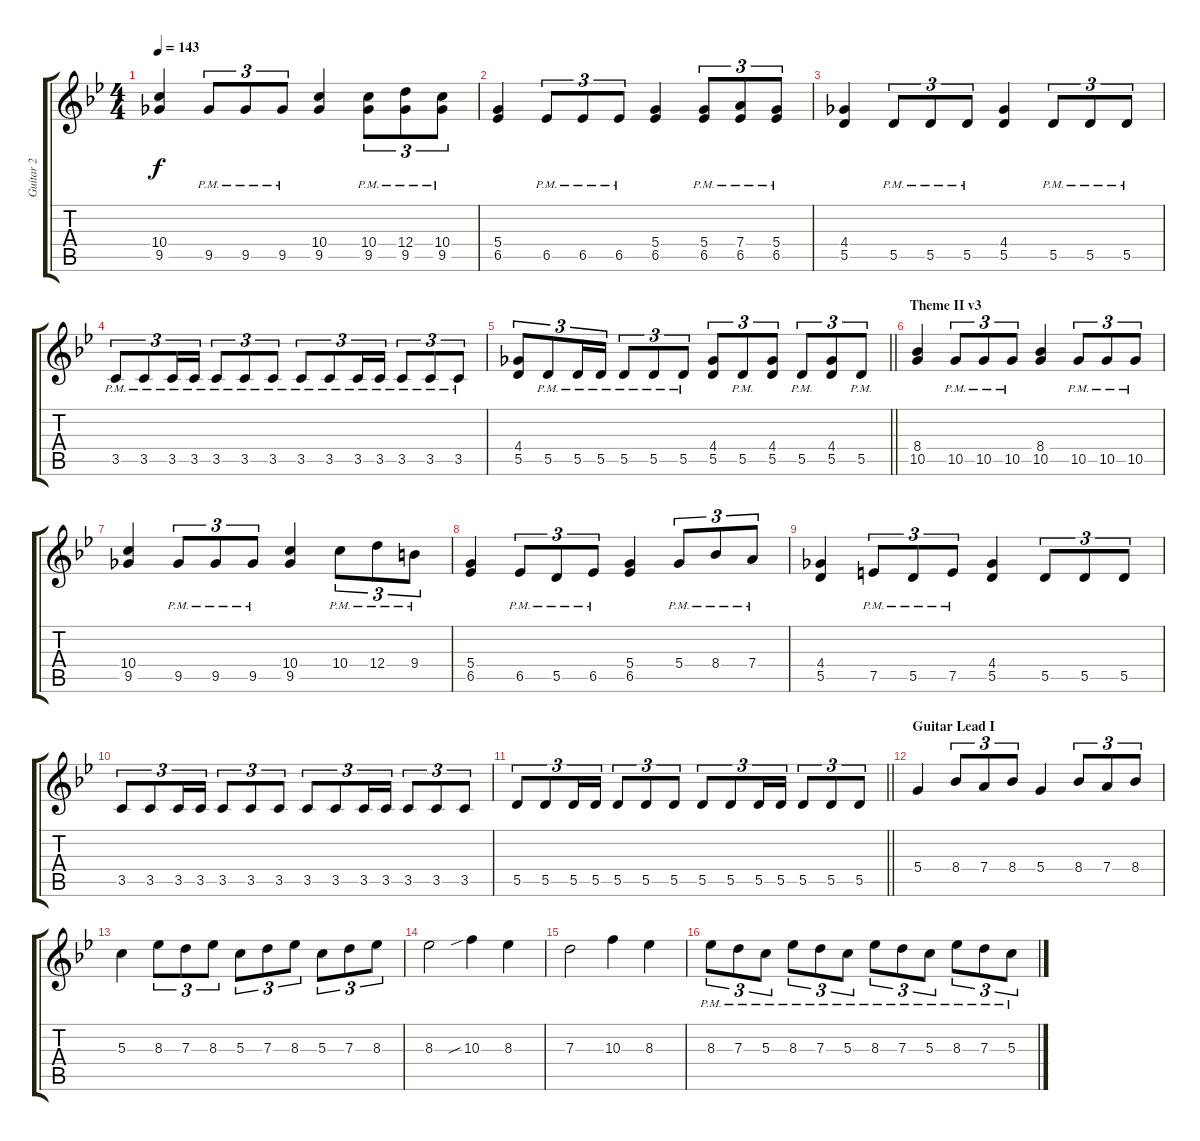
\track ("Guitar 2" "Guitar 2") {instrument distortionguitar}
\staff {score tabs}
\tuning (E4 B3 G3 D3 A2 E2) {hide}
\ts (4 4)
\tempo 143
\clef g2
\ks bb
(10.4 9.5).4{dy f} 9.5{pm}.8{tu (3 2)} 9.5{pm}.8{tu (3 2)} 9.5{pm}.8{tu (3 2)} (10.4 9.5).4 (10.4{pm} 9.5).8{tu (3 2)} (12.4{pm} 9.5).8{tu (3 2)} (10.4{pm} 9.5).8{tu (3 2)} |
(5.4 6.5).4 6.5{pm}.8{tu (3 2)} 6.5{pm}.8{tu (3 2)} 6.5{pm}.8{tu (3 2)} (5.4 6.5).4 (5.4 6.5{pm}).8{tu (3 2)} (7.4 6.5{pm}).8{tu (3 2)} (5.4{pm} 6.5).8{tu (3 2)} |
(4.4 5.5).4 5.5{pm}.8{tu (3 2)} 5.5{pm}.8{tu (3 2)} 5.5{pm}.8{tu (3 2)} (4.4 5.5).4 5.5{pm}.8{tu (3 2)} 5.5{pm}.8{tu (3 2)} 5.5{pm}.8{tu (3 2)} |
3.5{pm}.8{tu (3 2)} 3.5{pm}.8{tu (3 2)} 3.5{pm}.16{tu (3 2)} 3.5{pm}.16{tu (3 2)} 3.5{pm}.8{tu (3 2)} 3.5{pm}.8{tu (3 2)} 3.5{pm}.8{tu (3 2)} 3.5{pm}.8{tu (3 2)} 3.5{pm}.8{tu (3 2)} 3.5{pm}.16{tu (3 2)} 3.5{pm}.16{tu (3 2)} 3.5{pm}.8{tu (3 2)} 3.5{pm}.8{tu (3 2)} 3.5{pm}.8{tu (3 2)} |
\barLineRight lightlight
(4.4 5.5).8{tu (3 2)} 5.5{pm}.8{tu (3 2)} 5.5{pm}.16{tu (3 2)} 5.5{pm}.16{tu (3 2)} 5.5{pm}.8{tu (3 2)} 5.5{pm}.8{tu (3 2)} 5.5{pm}.8{tu (3 2)} (4.4 5.5).8{tu (3 2)} 5.5{pm}.8{tu (3 2)} (4.4 5.5).8{tu (3 2)} 5.5{pm}.8{tu (3 2)} (4.4 5.5).8{tu (3 2)} 5.5{pm}.8{tu (3 2)} |
\section ("" "Theme II v3")
(8.4 10.5).4{volume 13} 10.5{pm}.8{tu (3 2)} 10.5{pm}.8{tu (3 2)} 10.5{pm}.8{tu (3 2)} (8.4 10.5).4 10.5{pm}.8{tu (3 2)} 10.5{pm}.8{tu (3 2)} 10.5{pm}.8{tu (3 2)} |
(10.4 9.5).4 9.5{pm}.8{tu (3 2)} 9.5{pm}.8{tu (3 2)} 9.5{pm}.8{tu (3 2)} (10.4 9.5).4 10.4{pm}.8{tu (3 2)} 12.4{pm}.8{tu (3 2)} 9.4{pm}.8{tu (3 2)} |
(5.4 6.5).4 6.5{pm}.8{tu (3 2)} 5.5{pm}.8{tu (3 2)} 6.5{pm}.8{tu (3 2)} (5.4 6.5).4 5.4{pm}.8{tu (3 2)} 8.4{pm}.8{tu (3 2)} 7.4{pm}.8{tu (3 2)} |
(4.4 5.5).4 7.5{pm}.8{tu (3 2)} 5.5{pm}.8{tu (3 2)} 7.5{pm}.8{tu (3 2)} (4.4 5.5).4 5.5.8{tu (3 2)} 5.5.8{tu (3 2)} 5.5.8{tu (3 2)} |
3.5.8{tu (3 2)} 3.5.8{tu (3 2)} 3.5.16{tu (3 2)} 3.5.16{tu (3 2)} 3.5.8{tu (3 2)} 3.5.8{tu (3 2)} 3.5.8{tu (3 2)} 3.5.8{tu (3 2)} 3.5.8{tu (3 2)} 3.5.16{tu (3 2)} 3.5.16{tu (3 2)} 3.5.8{tu (3 2)} 3.5.8{tu (3 2)} 3.5.8{tu (3 2)} |
\barLineRight lightlight
5.5.8{tu (3 2)} 5.5.8{tu (3 2)} 5.5.16{tu (3 2)} 5.5.16{tu (3 2)} 5.5.8{tu (3 2)} 5.5.8{tu (3 2)} 5.5.8{tu (3 2)} 5.5.8{tu (3 2)} 5.5.8{tu (3 2)} 5.5.16{tu (3 2)} 5.5.16{tu (3 2)} 5.5.8{tu (3 2)} 5.5.8{tu (3 2)} 5.5.8{tu (3 2)} |
\section ("" "Guitar Lead I")
5.4.4{volume 16 instrument overdrivenguitar} 8.4.8{tu (3 2)} 7.4.8{tu (3 2)} 8.4.8{tu (3 2)} 5.4.4 8.4.8{tu (3 2)} 7.4.8{tu (3 2)} 8.4.8{tu (3 2)} |
5.3.4 8.3.8{tu (3 2)} 7.3.8{tu (3 2)} 8.3.8{tu (3 2)} 5.3.8{tu (3 2)} 7.3.8{tu (3 2)} 8.3.8{tu (3 2)} 5.3.8{tu (3 2)} 7.3.8{tu (3 2)} 8.3.8{tu (3 2)} |
8.3.2 10.3{sib}.4 8.3.4 |
7.3.2 10.3.4 8.3.4 |
8.3{pm}.8{tu (3 2)} 7.3{pm}.8{tu (3 2)} 5.3{pm}.8{tu (3 2)} 8.3{pm}.8{tu (3 2)} 7.3{pm}.8{tu (3 2)} 5.3{pm}.8{tu (3 2)} 8.3{pm}.8{tu (3 2)} 7.3{pm}.8{tu (3 2)} 5.3{pm}.8{tu (3 2)} 8.3{pm}.8{tu (3 2)} 7.3{pm}.8{tu (3 2)} 5.3{pm}.8{tu (3 2)}
